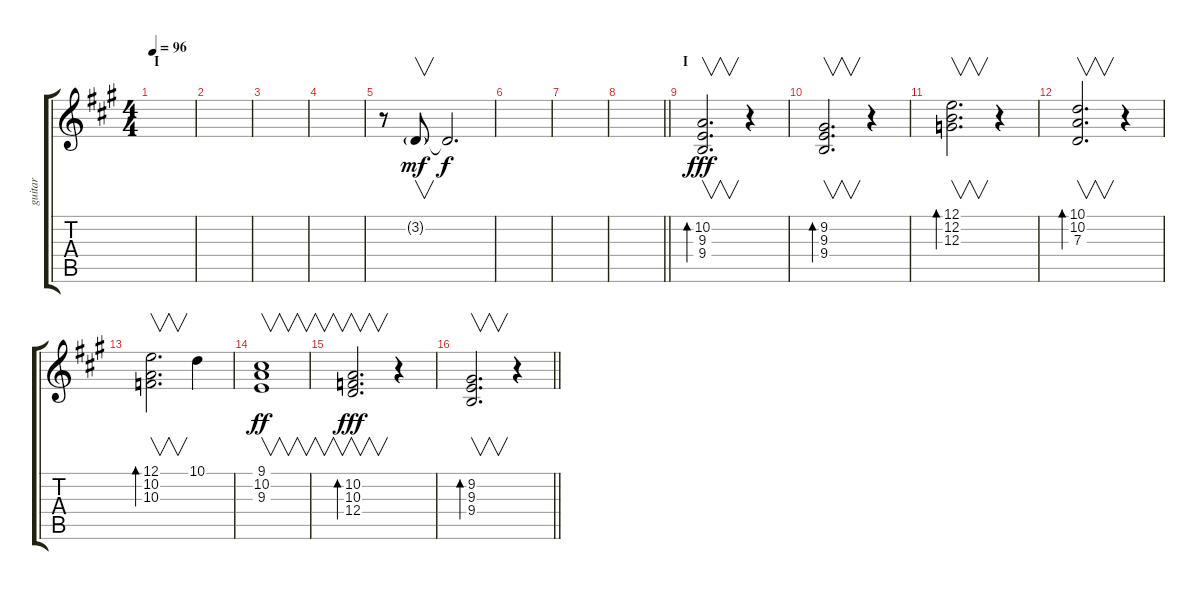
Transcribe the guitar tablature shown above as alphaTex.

\track ("guitar" "guitar") {instrument pad5bowed}
\staff {score tabs}
\tuning (E4 B3 G3 D3 A2 E2) {hide}
\ts (4 4)
\section ("" "I")
\tempo 96
\clef g2
\ks a
|
|
|
|
r.8 3.2{g}.8{v dy mf} 3.2{t}.2{d dy f} |
|
|
\barLineRight lightlight
|
\section ("" "I")
(10.2 9.3 9.4).2{v d bd 240 dy fff} r.4 |
(9.2 9.3 9.4).2{v d bd 240} r.4 |
(12.1 12.2 12.3).2{v d bd 240} r.4 |
(10.1 10.2 7.3).2{v d bd 240} r.4 |
(12.1 10.2 10.3).2{v d bd 240} 10.1.4 |
(9.1 10.2 9.3).1{v dy ff} |
(10.2 10.3 12.4).2{v d bd 240 dy fff} r.4 |
\barLineRight lightlight
(9.2 9.3 9.4).2{v d bd 240} r.4
